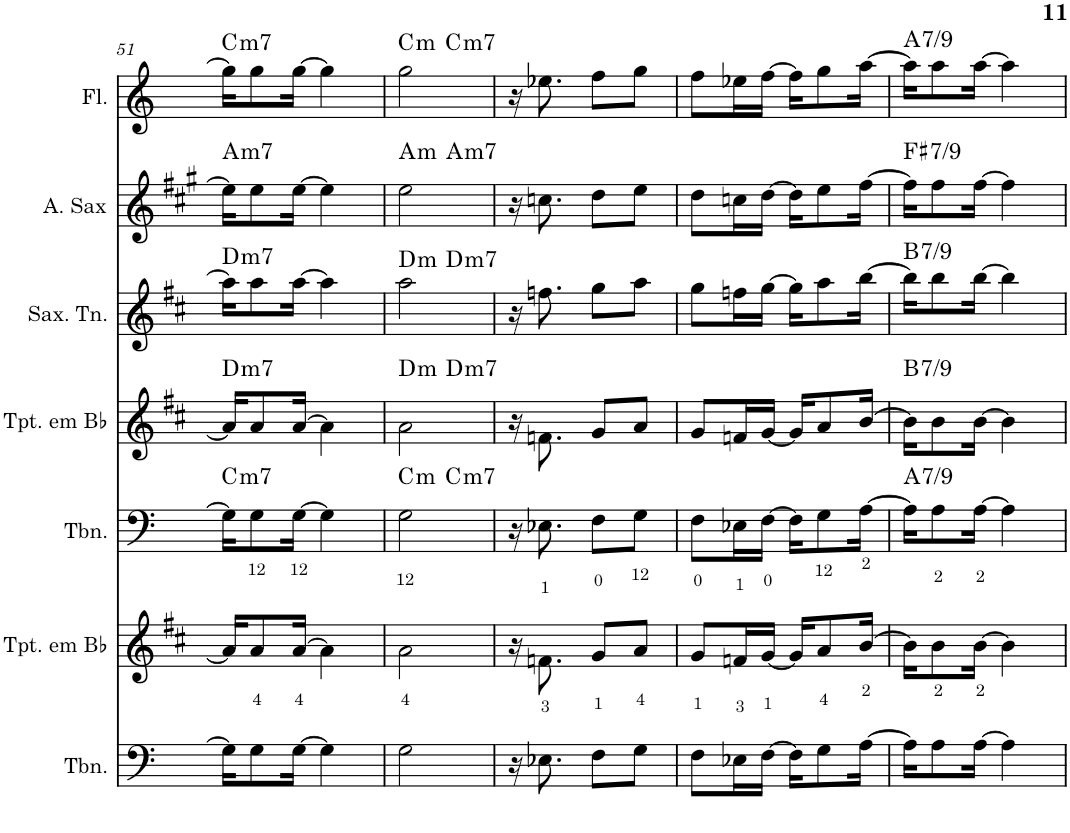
**kern	**kern	**kern	**harte	**kern	**harte	**kern	**harte	**kern	**harte	**kern	**harte
*part7	*part6	*part5	*part5	*part4	*part4	*part3	*part3	*part2	*part2	*part1	*part1
*staff7	*staff6	*staff5	*	*staff4	*	*staff3	*	*staff2	*	*staff1	*
*I"Trombone	*I"Trompete em Bb	*I"Trombone	*	*I"Trompete em Bb	*	*I"Saxofone Tenor	*	*I"Saxofone Alto	*	*I"Flauta Transversal	*
*I'Tbn.	*I'Tpt. em Bb	*I'Tbn.	*	*I'Tpt. em Bb	*	*I'Sax. Tn.	*	*	*	*I'Fl.	*
!!LO:PB:g=z
*clefF4	*clefG2	*clefF4	*	*clefG2	*	*clefG2	*	*clefG2	*	*clefG2	*
*	*Trd1c2	*	*	*Trd1c2	*	*Trd8c14	*	*Trd5c9	*	*	*
*k[]	*k[f#c#]	*k[]	*	*k[f#c#]	*	*k[f#c#]	*	*k[f#c#g#]	*	*k[]	*
*M4/4	*M4/4	*M4/4	*	*M4/4	*	*M4/4	*	*M4/4	*	*M4/4	*
=51	=51	=51	=51	=51	=51	=51	=51	=51	=51	=51	=51
!	!	!	!LO:H:kt=m7	!	!LO:H:kt=m7	!	!LO:H:kt=m7	!	!LO:H:kt=m7	!	!LO:H:kt=m7
16G\KL]	16a/KL]	16G\KL]	C:min7	16a/KL]	D:min7	16aa\KL]	D:min7	16ee\KL]	A:min7	16gg\KL]	C:min7
8G\	8a/	8G\	.	8a/	.	8aa\	.	8ee\	.	8gg\	.
[16G\Jk	[16a/Jk	[16G\Jk	.	[16a/Jk	.	[16aa\Jk	.	[16ee\Jk	.	[16gg\Jk	.
4G\]	4a\]	4G\]	.	4a\]	.	4aa\]	.	4ee\]	.	4gg\]	.
=52	=52	=52	=52	=52	=52	=52	=52	=52	=52	=52	=52
!	!	!	!LO:H:kt=m	!	!LO:H:kt=m	!	!LO:H:kt=m	!	!LO:H:kt=m	!	!LO:H:kt=m
*	*	*^	*	*^	*	*^	*	*^	*	*^	*
2G\	2a\	2G\	4ryy	C:min	2a\	4ryy	D:min	2aa\	4ryy	D:min	2ee\	4ryy	A:min	2gg\	4ryy	C:min
!	!	!	!	!LO:H:kt=m7	!	!	!LO:H:kt=m7	!	!	!LO:H:kt=m7	!	!	!LO:H:kt=m7	!	!	!LO:H:kt=m7
.	.	.	4ryy	C:min7	.	4ryy	D:min7	.	4ryy	D:min7	.	4ryy	A:min7	.	4ryy	C:min7
*	*	*v	*v	*	*	*	*	*v	*v	*	*v	*v	*	*v	*v	*
*	*	*	*	*v	*v	*	*	*	*	*	*	*
=53	=53	=53	=53	=53	=53	=53	=53	=53	=53	=53	=53
16r	16r	16r	.	16r	.	16r	.	16r	.	16r	.
8.E-X\	8.fn\	8.E-X\	.	8.fn\	.	8.ffn\	.	8.ccn\	.	8.ee-X\	.
8F\L	8g/L	8F\L	.	8g/L	.	8gg\L	.	8dd\L	.	8ff\L	.
8G\J	8a/J	8G\J	.	8a/J	.	8aa\J	.	8ee\J	.	8gg\J	.
=54	=54	=54	=54	=54	=54	=54	=54	=54	=54	=54	=54
8F\L	8g/L	8F\L	.	8g/L	.	8gg\L	.	8dd\L	.	8ff\L	.
16E-X\L	16fn/L	16E-X\L	.	16fn/L	.	16ffn\L	.	16ccn\L	.	16ee-X\L	.
[16F\JJ	[16g/JJ	[16F\JJ	.	[16g/JJ	.	[16gg\JJ	.	[16dd\JJ	.	[16ff\JJ	.
16F\KL]	16g/KL]	16F\KL]	.	16g/KL]	.	16gg\KL]	.	16dd\KL]	.	16ff\KL]	.
8G\	8a/	8G\	.	8a/	.	8aa\	.	8ee\	.	8gg\	.
[16A\Jk	[16b/Jk	[16A\Jk	.	[16b/Jk	.	[16bb\Jk	.	[16ff#\Jk	.	[16aa\Jk	.
=55	=55	=55	=55	=55	=55	=55	=55	=55	=55	=55	=55
!	!	!	!LO:H:kt=7/9	!	!LO:H:kt=7/9	!	!LO:H:kt=7/9	!	!LO:H:kt=7/9	!	!LO:H:kt=7/9
16A\KL]	16b\KL]	16A\KL]	A:maj	16b\KL]	B:maj	16bb\KL]	B:maj	16ff#\KL]	F#:maj	16aa\KL]	A:maj
8A\	8b\	8A\	.	8b\	.	8bb\	.	8ff#\	.	8aa\	.
[16A\Jk	[16b\Jk	[16A\Jk	.	[16b\Jk	.	[16bb\Jk	.	[16ff#\Jk	.	[16aa\Jk	.
4A\]	4b\]	4A\]	.	4b\]	.	4bb\]	.	4ff#\]	.	4aa\]	.
=	=	=	=	=	=	=	=	=	=	=	=
*-	*-	*-	*-	*-	*-	*-	*-	*-	*-	*-	*-
